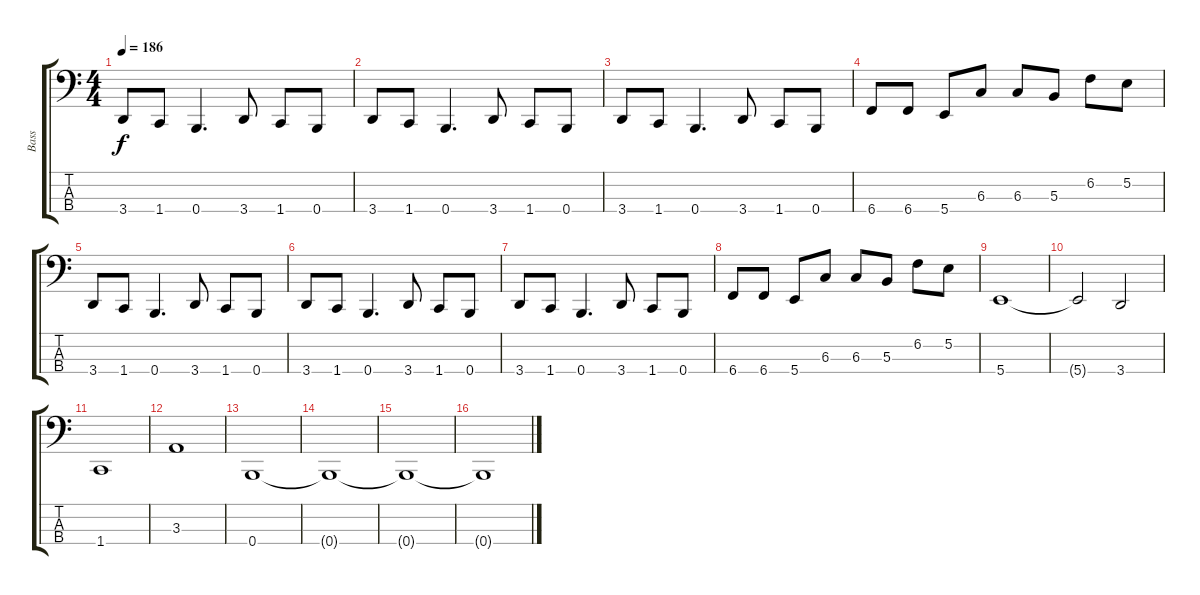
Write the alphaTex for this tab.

\track ("Bass" "Bass") {instrument electricbassfinger}
\staff {score tabs}
\tuning (E2 B1 Gb1 B0) {hide}
\ts (4 4)
\tempo 186
\clef f4
\ks c
3.4.8{dy f} 1.4.8 0.4.4{d} 3.4.8 1.4.8 0.4.8 |
3.4.8 1.4.8 0.4.4{d} 3.4.8 1.4.8 0.4.8 |
3.4.8 1.4.8 0.4.4{d} 3.4.8 1.4.8 0.4.8 |
6.4.8 6.4.8 5.4.8 6.3.8 6.3.8 5.3.8 6.2.8 5.2.8 |
3.4.8 1.4.8 0.4.4{d} 3.4.8 1.4.8 0.4.8 |
3.4.8 1.4.8 0.4.4{d} 3.4.8 1.4.8 0.4.8 |
3.4.8 1.4.8 0.4.4{d} 3.4.8 1.4.8 0.4.8 |
6.4.8 6.4.8 5.4.8 6.3.8 6.3.8 5.3.8 6.2.8 5.2.8 |
5.4.1 |
5.4{t}.2 3.4.2 |
1.4.1 |
3.3.1 |
0.4.1 |
0.4{t}.1 |
0.4{t}.1 |
0.4{t}.1
